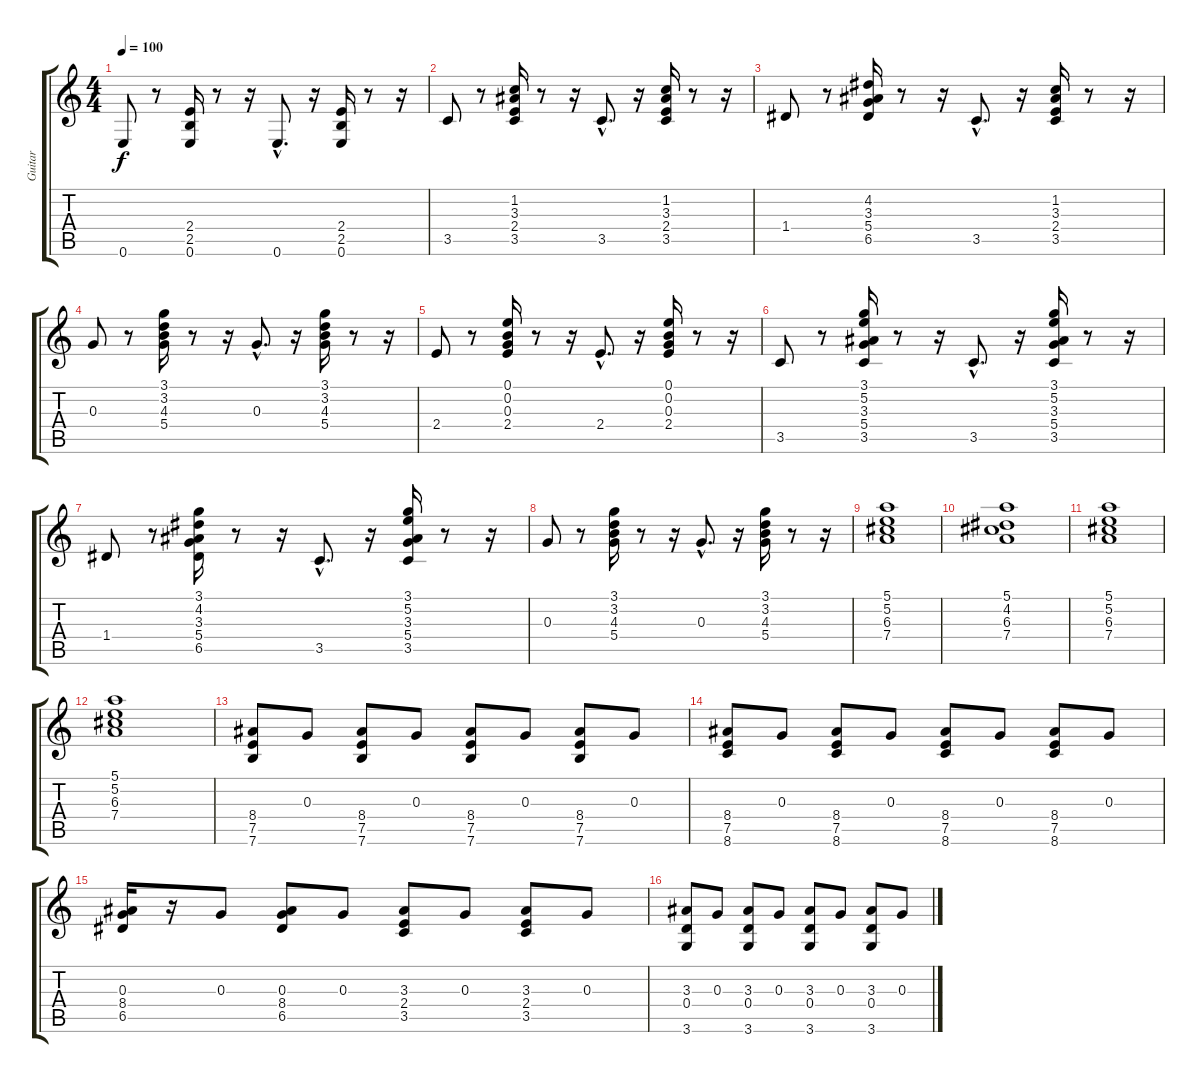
\track ("Guitar" "Guitar") {instrument distortionguitar}
\staff {score tabs}
\tuning (E4 B3 G3 D3 A2 E2) {hide}
\ts (4 4)
\tempo 100
\clef g2
\ks c
0.6.8{dy f} r.8 (2.4 2.5 0.6).16 r.8 r.16 0.6{hac}.8{d} r.16 (2.4 2.5 0.6).16 r.8 r.16 |
3.5.8 r.8 (1.2 3.3 2.4 3.5).16 r.8 r.16 3.5{hac}.8{d} r.16 (1.2 3.3 2.4 3.5).16 r.8 r.16 |
1.4.8 r.8 (4.2 3.3 5.4 6.5).16 r.8 r.16 3.5{hac}.8{d} r.16 (1.2 3.3 2.4 3.5).16 r.8 r.16 |
0.3.8 r.8 (3.1 3.2 4.3 5.4).16 r.8 r.16 0.3{hac}.8{d} r.16 (3.1 3.2 4.3 5.4).16 r.8 r.16 |
2.4.8 r.8 (0.1 0.2 0.3 2.4).16 r.8 r.16 2.4{hac}.8{d} r.16 (0.1 0.2 0.3 2.4).16 r.8 r.16 |
3.5.8 r.8 (3.1 5.2 3.3 5.4 3.5).16 r.8 r.16 3.5{hac}.8{d} r.16 (3.1 5.2 3.3 5.4 3.5).16 r.8 r.16 |
1.4.8 r.8 (3.1 4.2 3.3 5.4 6.5).16 r.8 r.16 3.5{hac}.8{d} r.16 (3.1 5.2 3.3 5.4 3.5).16 r.8 r.16 |
0.3.8 r.8 (3.1 3.2 4.3 5.4).16 r.8 r.16 0.3{hac}.8{d} r.16 (3.1 3.2 4.3 5.4).16 r.8 r.16 |
(5.1 5.2 6.3 7.4).1 |
(5.1 4.2 6.3 7.4).1 |
(5.1 5.2 6.3 7.4).1 |
(5.1 5.2 6.3 7.4).1 |
(8.4 7.5 7.6).8 0.3.8 (8.4 7.5 7.6).8 0.3.8 (8.4 7.5 7.6).8 0.3.8 (8.4 7.5 7.6).8 0.3.8 |
(8.4 7.5 8.6).8 0.3.8 (8.4 7.5 8.6).8 0.3.8 (8.4 7.5 8.6).8 0.3.8 (8.4 7.5 8.6).8 0.3.8 |
(0.3 8.4 6.5).16 r.16 0.3.8 (0.3 8.4 6.5).8 0.3.8 (3.3 2.4 3.5).8 0.3.8 (3.3 2.4 3.5).8 0.3.8 |
(3.3 0.4 3.6).8 0.3.8 (3.3 0.4 3.6).8 0.3.8 (3.3 0.4 3.6).8 0.3.8 (3.3 0.4 3.6).8 0.3.8
